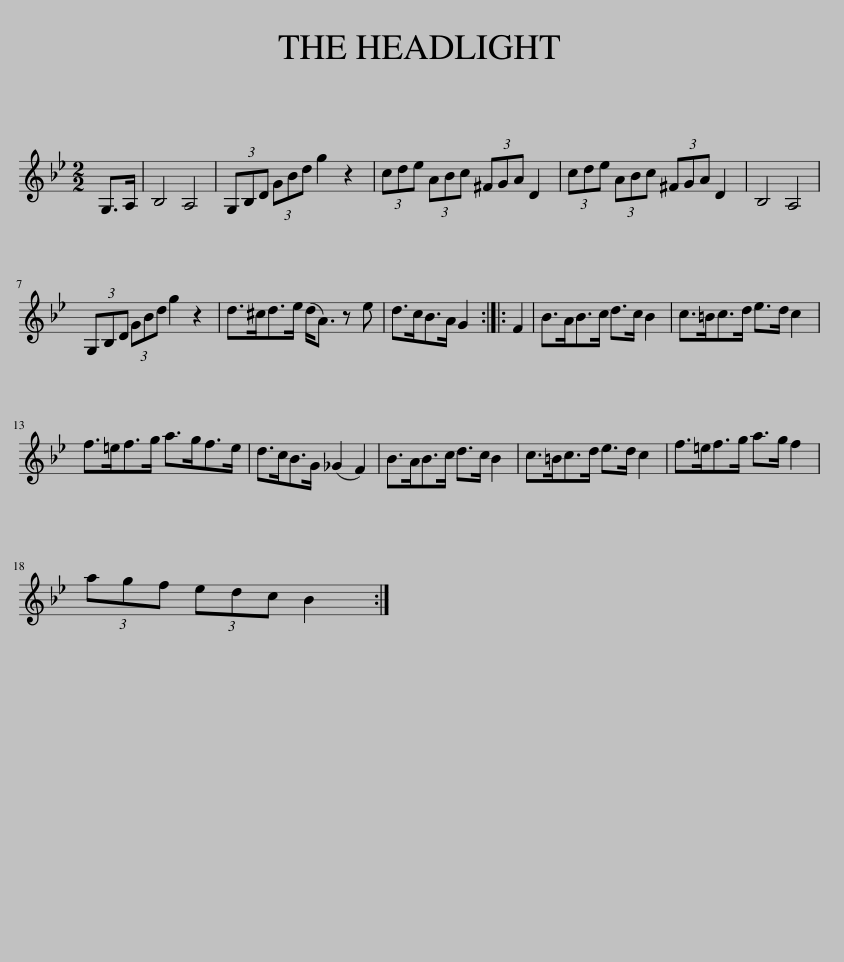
X:1
L:1/8
M:2/2
I:linebreak $
K:Gmin
V:1 treble
V:1
 G,>A, | B,4 A,4 | (3G,B,D (3GBd g2 z2 | (3cde (3ABc (3^FGA D2 | (3cde (3ABc (3^FGA D2 | %5
 B,4 A,4 |$ (3G,B,D (3GBd g2 z2 | d>^cd>e (d<A) z e | d>cB>A G2 :: F2 | %10
 B>AB>c d>c B2 | c>=Bc>d e>d c2 |$ f>=ef>g a>gf>e | d>cB>G (_G2 F2) | B>AB>c d>c B2 | %15
 c>=Bc>d e>d c2 | f>=ef>g a>g f2 |$ (3agf (3edc B2 :| %18
